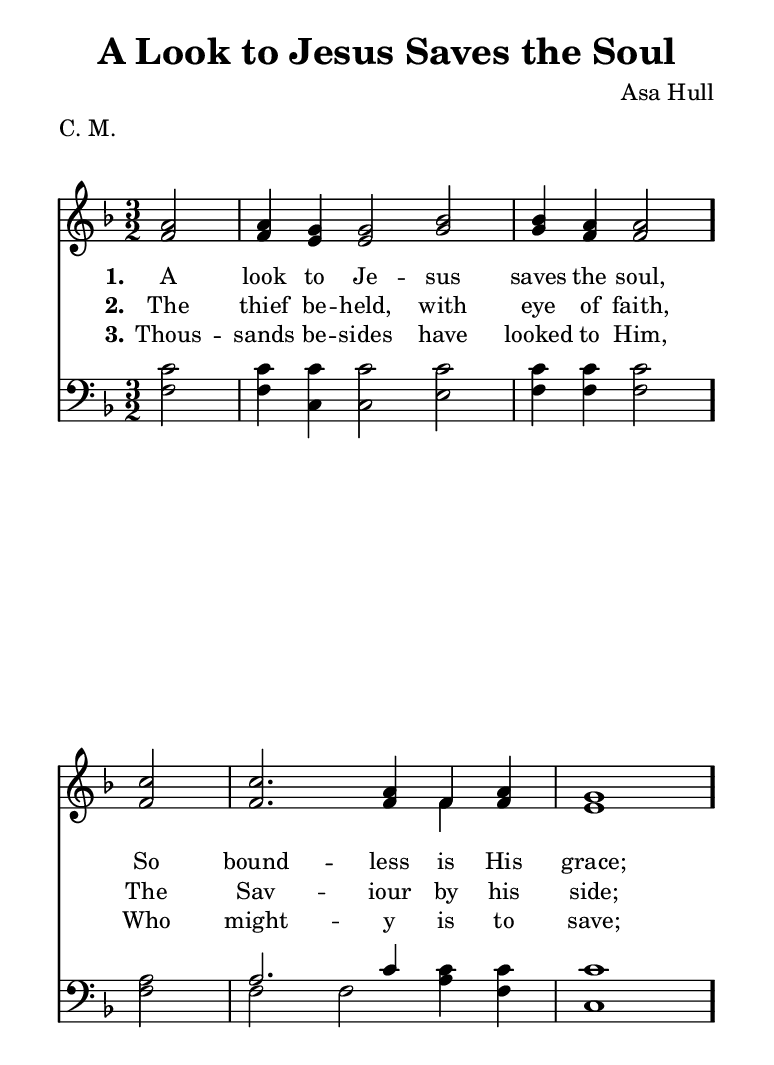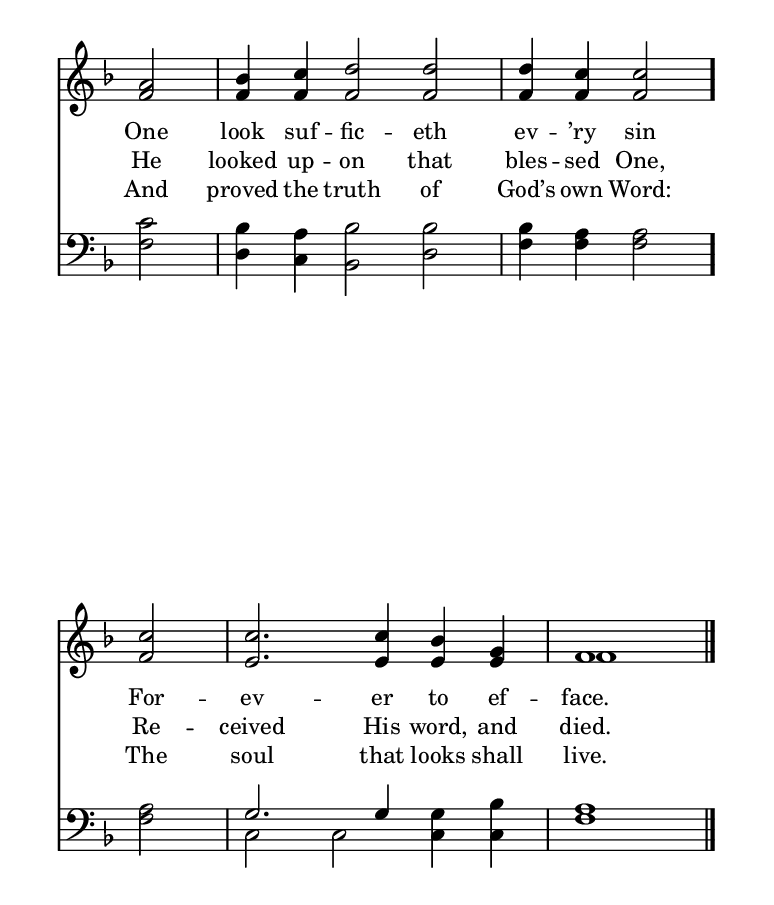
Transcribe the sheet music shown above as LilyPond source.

\include "common/global.ily"
\paper {
  \include "common/paper.ily"
  ragged-last-bottom = ##t
  system-count = #(cond (is-eogsized 2) (#t #f))
  system-system-spacing.padding = 11
}

\header{
  %gospel
  hymnnumber = "66"
  title = "A Look to Jesus Saves the Soul"
  tunename = "Remember Me"
  meter = "C. M."
  poet = ""
  composer = "Asa Hull"
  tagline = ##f
}

% for fermata in MIDI
ta = { \tempo 4=120 }
tb = { \tempo 4=60  }

patternAA = { c2 | c4 c4 c2 c2 | c4 c4 c2 }
patternBA = { c2 | c2. c4 c4 c4 | c1 }
patternBB = { c2 | c2 c2 c4 c4 | c1 }

global = {
  \include "common/overrides.ily"
  \override Staff.TimeSignature.style = #'numbered
  \time 3/2
  \override Score.MetronomeMark.transparent = ##t % hide all fermata changes too
  \ta
  \key f \major
  \partial 2
  \autoBeamOff
}

notesSoprano = {
\global
\relative c'' {

  \changePitch \patternAA { a | a g g bes | bes a a }
  \changePitch \patternBA { c |  c a f a | g }
  \changePitch \patternAA { a | bes c d d | d c c }
  \changePitch \patternBA { c | c c bes g | f }

  \bar "|."

}
}

notesAlto = {
\global
\relative e' {

  \changePitch \patternAA { f | f e e g | g f f }
  \changePitch \patternBA { f | f f f f | e }
  \changePitch \patternAA { f | f f f f | f f f }
  \changePitch \patternBA { f | e e e e | f }

}
}

notesTenor = {
\global
\relative a {

  \changePitch \patternAA { c | c c c c | c c c }
  \changePitch \patternBA { a | a c c c | c }
  \changePitch \patternAA { c | bes a bes bes | bes a a }
  \changePitch \patternBA { a | g g g bes | a }

}
}

notesBass = {
\global
\relative f {

  \changePitch \patternAA { f | f c c e | f f f }
  \changePitch \patternBB { f | f f a f | c }
  \changePitch \patternAA { f | d c bes d | f f f }
  \changePitch \patternBB { f | c c c c | f }

}
}

wordsA = \lyricmode {
\set stanza = "1."

A look to Je -- sus saves the soul, \bar "."
So bound -- less is His grace; \bar "." \break % comma appears in original after "boundless"
One look suf -- fic -- eth ev -- ’ry sin \bar "."
For -- ev -- er to ef -- face. \bar "." \break

}

wordsB = \lyricmode {
\set stanza = "2."

The thief be -- held, with eye of faith,
The Sav -- iour by his side;
He looked up -- on that bles -- sed One,
Re -- ceived His word, and died.

}

wordsC = \lyricmode {
\set stanza = "3."

Thous -- sands be -- sides have looked to Him,
Who might -- y is to save;
And proved the truth of God’s own Word:
The soul that looks shall live.

}

\score {
  \context ChoirStaff <<
    \context Staff = upper <<
      \set Staff.autoBeaming = ##f
      \set ChoirStaff.systemStartDelimiter = #'SystemStartBar
      \set ChoirStaff.printPartCombineTexts = ##f
      \partcombine #'(2 . 9) \notesSoprano \notesAlto
      \context NullVoice = sopranos { \voiceOne << \notesSoprano >> }
      \context NullVoice = altos { \voiceTwo << \notesAlto >> }
      \context Lyrics = one   \lyricsto sopranos \wordsA
      \context Lyrics = two   \lyricsto sopranos \wordsB
      \context Lyrics = three \lyricsto sopranos \wordsC
    >>
    \context Staff = men <<
      \set Staff.autoBeaming = ##f
      \clef bass
      \set ChoirStaff.printPartCombineTexts = ##f
      \partcombine #'(2 . 9) \notesTenor \notesBass
      \context NullVoice = tenors { \voiceOne << \notesTenor >> }
      \context NullVoice = basses { \voiceTwo << \notesBass >> }
    >>
  >>
  \layout {
    \include "common/layout.ily"
  }
  \midi{
    \include "common/midi.ily"
  }
}

\version "2.19.49"  % necessary for upgrading to future LilyPond versions.

% vi:set et ts=2 sw=2 ai nocindent syntax=lilypond:
